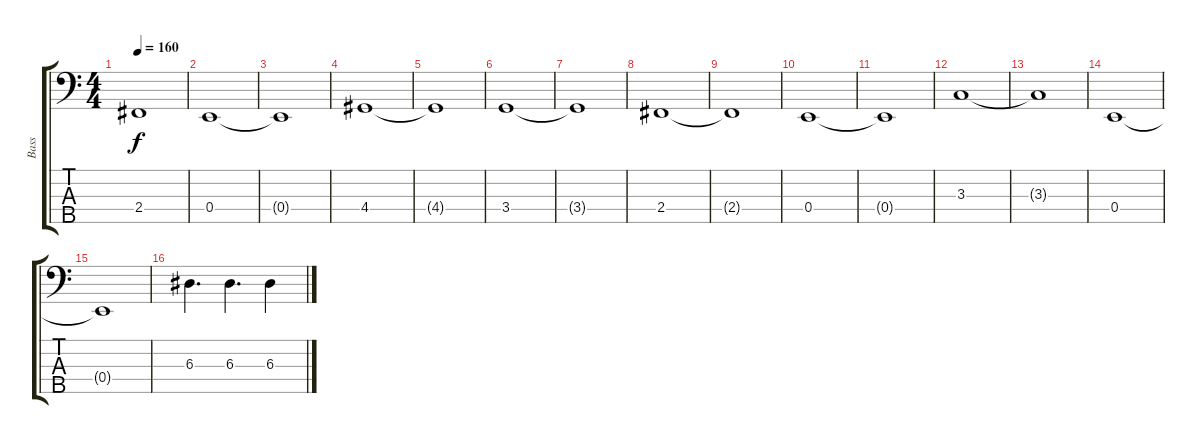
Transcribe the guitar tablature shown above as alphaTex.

\track ("Bass" "Bass") {instrument electricbassfinger}
\staff {score tabs}
\tuning (G2 D2 A1 E1 B0) {hide}
\ts (4 4)
\tempo 160
\clef f4
\ks c
2.4{t}.1{dy f} |
\section ("" "")
0.4.1 |
0.4{t}.1 |
4.4.1 |
4.4{t}.1 |
3.4.1 |
3.4{t}.1 |
2.4.1 |
2.4{t}.1 |
\section ("" "")
0.4.1 |
0.4{t}.1 |
3.3.1 |
3.3{t}.1 |
0.4.1 |
0.4{t}.1 |
6.3.4{d} 6.3.4{d} 6.3.4
